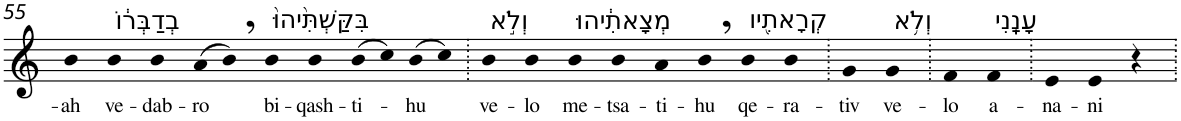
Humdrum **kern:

**kern	**text
*part1	*part1
*staff1	*staff1
*I"Piano	*
*I'Pno	*
!!LO:PB:g=z
*clefG2	*
*k[]	*
=55	=55
!	!LO:LY:b
4b	-ah
!LO:TX:a:t=בְדַבְּר֔וֹ	!
!	!LO:LY:b
4b	ve-
!	!LO:LY:b
4b	-dab-
!	!LO:LY:b
(>8a	-ro
8b,)	.
!LO:TX:a:t=בִּקַּשְׁתִּ֙יהוּ֙	!
!	!LO:LY:b
4b	bi-
!	!LO:LY:b
4b	-qash-
!	!LO:LY:b
(>8b	-ti-
8cc)	.
!	!LO:LY:b
(>8b	-hu
8cc)	.
=56.	=56.
!LO:TX:a:t=וְלֹ֣א	!
!	!LO:LY:b
4b	ve-
!	!LO:LY:b
4b	-lo
!LO:TX:a:t=מְצָאתִ֔יהוּ	!
!	!LO:LY:b
4b	me-
!	!LO:LY:b
4b	-tsa-
!	!LO:LY:b
4a	-ti-
!	!LO:LY:b
4b,	-hu
!LO:TX:a:t=קְרָאתִ֖יו	!
!	!LO:LY:b
4b	qe-
!	!LO:LY:b
4b	-ra-
=57.	=57.
!	!LO:LY:b
4g	-tiv
!LO:TX:a:t=וְלֹ֥א	!
!	!LO:LY:b
4g	ve-
=58.	=58.
!	!LO:LY:b
4f	-lo
!LO:TX:a:t=עָנָֽנִי	!
!	!LO:LY:b
4f	a-
=59.	=59.
!	!LO:LY:b
4e	-na-
!	!LO:LY:b
4e	-ni
4r	.
=.	=.
*-	*-
